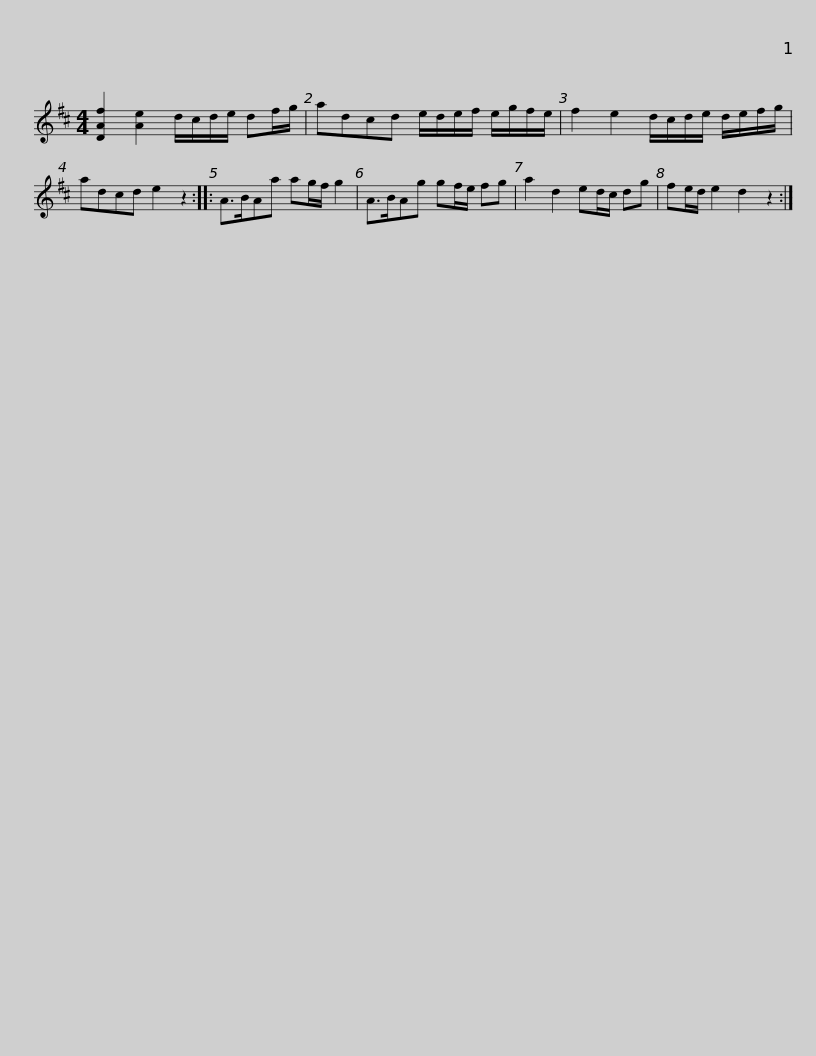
X:1
L:1/8
M:4/4
I:linebreak $
K:D
V:1 treble
V:1
 [DAf]2 [Ae]2 d/c/d/e/ df/g/ | adcd e/d/e/f/ e/g/f/e/ | f2 e2 d/c/d/e/ d/e/f/g/ | adcd e2 z2 ::$ A>BAa ag/f/ g2 | %5
 A>BAg gf/e/ fg | a2 d2 ed/c/ dg | fe/d/ e2 d2 z2 :| %8
